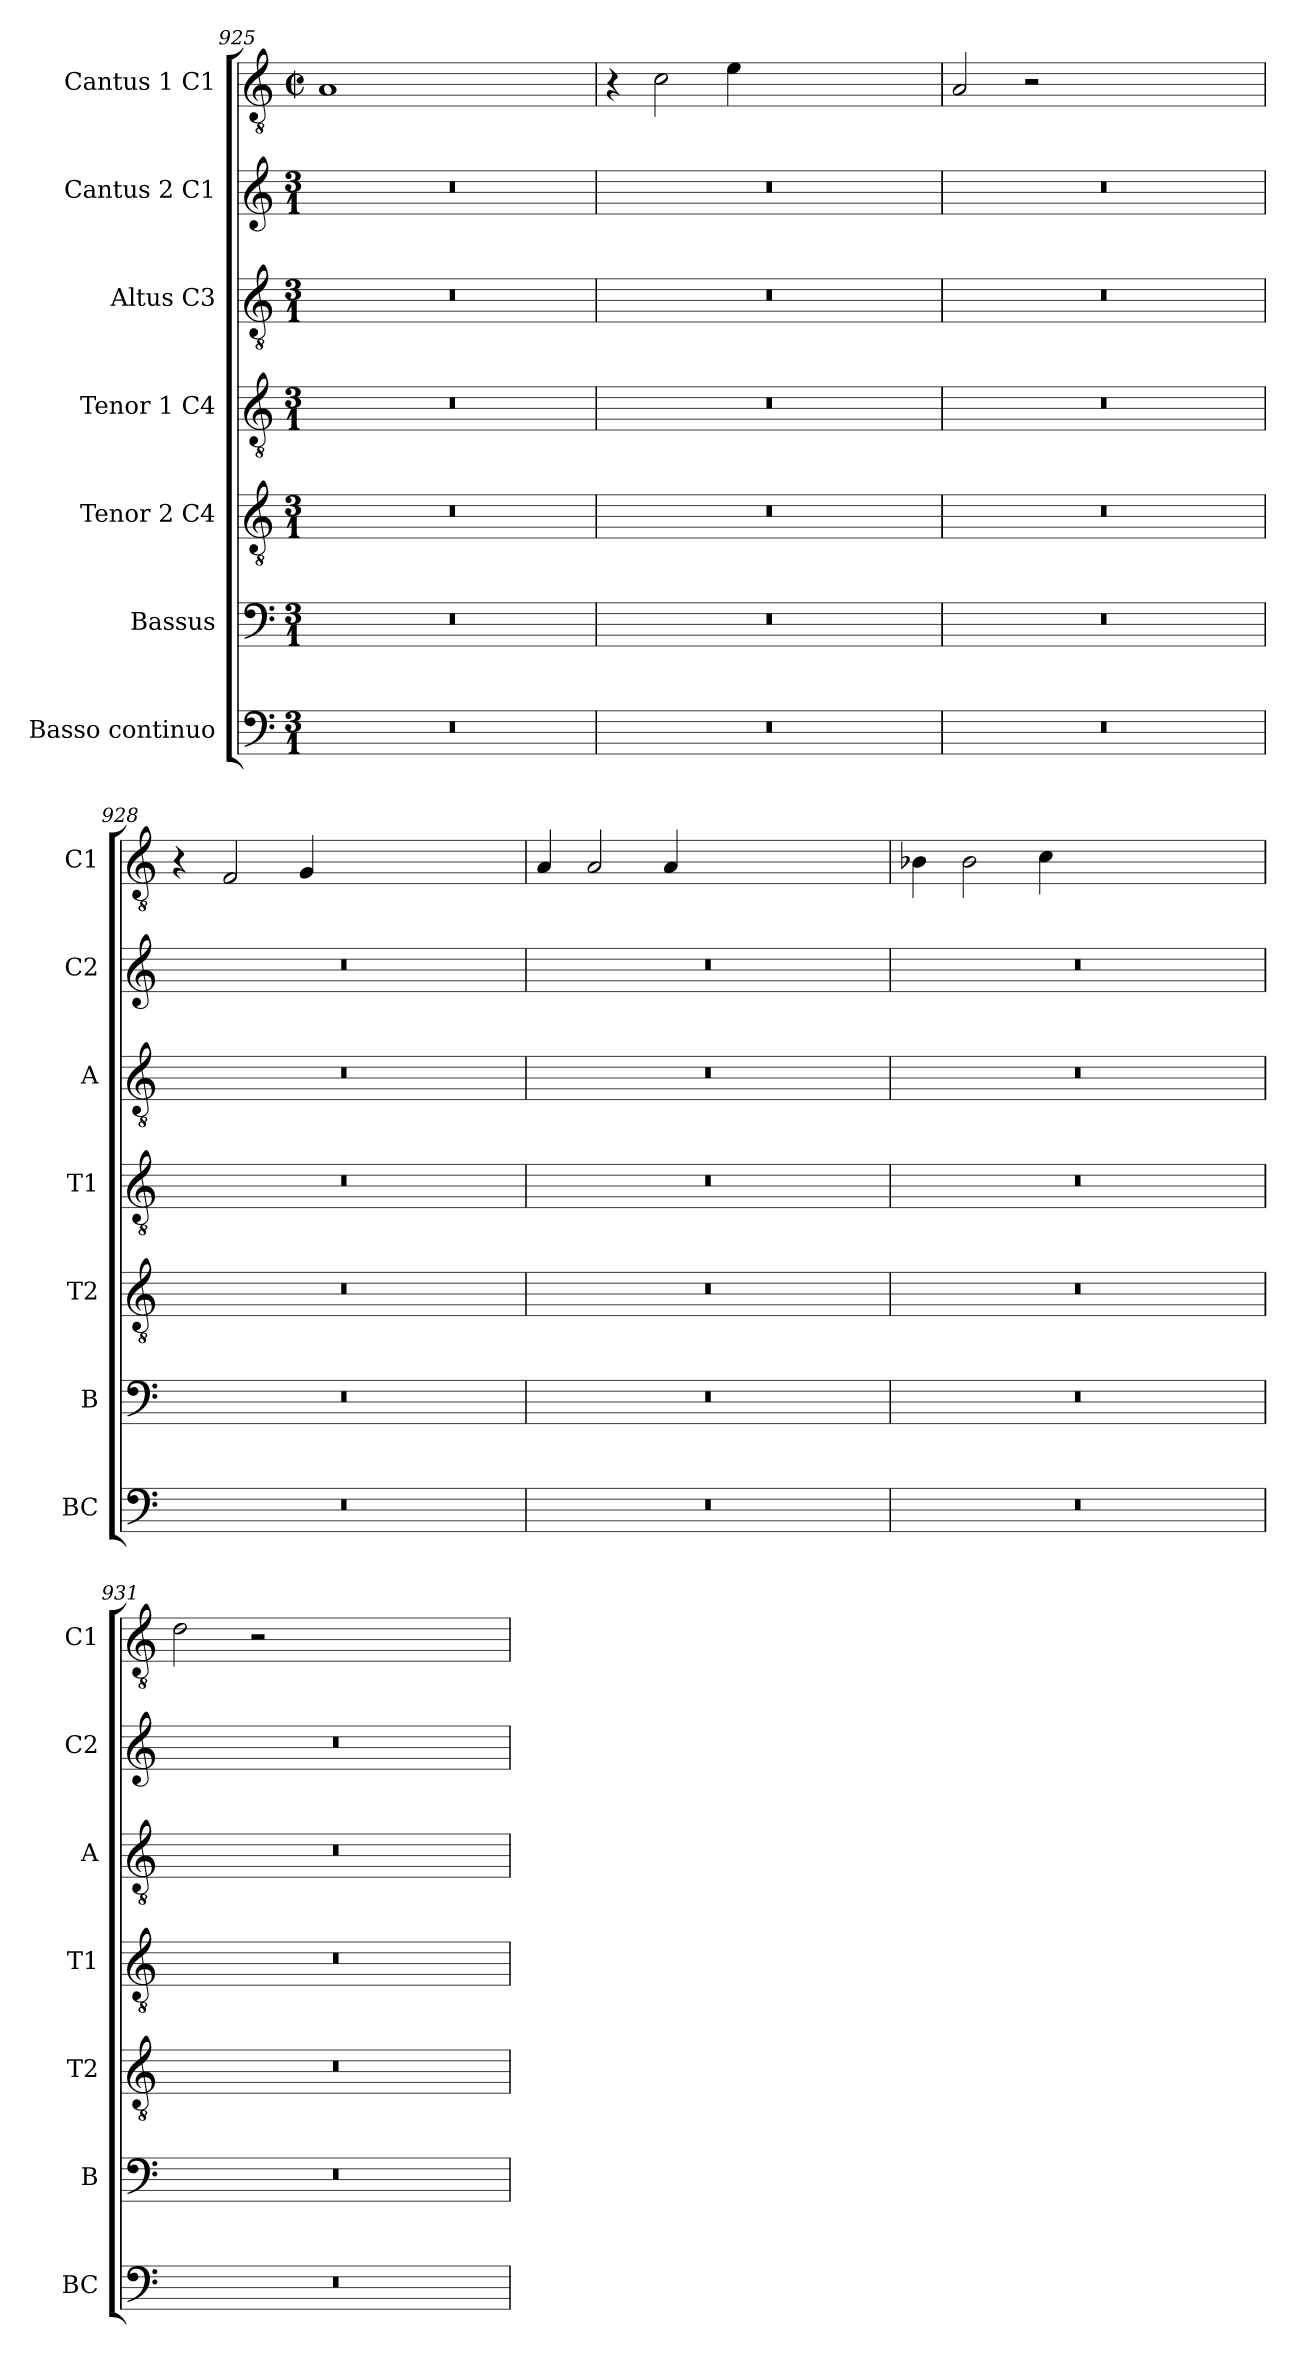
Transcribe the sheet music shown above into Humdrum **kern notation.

**kern	**kern	**kern	**kern	**kern	**kern	**kern
*part7	*part6	*part5	*part4	*part3	*part2	*part1
*staff7	*staff6	*staff5	*staff4	*staff3	*staff2	*staff1
*I"Basso continuo	*I"Bassus	*I"Tenor 2 C4	*I"Tenor 1 C4	*I"Altus C3	*I"Cantus 2 C1	*I"Cantus 1 C1
*I'BC	*I'B	*I'T2	*I'T1	*I'A	*I'C2	*I'C1
*clefF4	*clefF4	*clefGv2	*clefGv2	*clefGv2	*clefG2	*clefGv2
*ITrd7c12	*	*	*	*	*	*
*k[]	*k[]	*k[]	*k[]	*k[]	*k[]	*k[]
*C:	*C:	*C:	*C:	*C:	*C:	*C:
*M3/1	*M3/1	*M3/1	*M3/1	*M3/1	*M3/1	*M2/2
*	*	*	*	*	*	*met(c|)
=925	=925	=925	=925	=925	=925	=925
0.r	0.r	0.r	0.r	0.r	0.r	1A
.	.	.	.	.	.	0ryy
=926	=926	=926	=926	=926	=926	=926
0.r	0.r	0.r	0.r	0.r	0.r	4r
.	.	.	.	.	.	2c\
.	.	.	.	.	.	4e\
.	.	.	.	.	.	0ryy
=927	=927	=927	=927	=927	=927	=927
0.r	0.r	0.r	0.r	0.r	0.r	2A/
.	.	.	.	.	.	2r
.	.	.	.	.	.	0ryy
=928	=928	=928	=928	=928	=928	=928
0.r	0.r	0.r	0.r	0.r	0.r	4r
.	.	.	.	.	.	2F/
.	.	.	.	.	.	4G/
.	.	.	.	.	.	0ryy
=929	=929	=929	=929	=929	=929	=929
0.r	0.r	0.r	0.r	0.r	0.r	4A/
.	.	.	.	.	.	2A/
.	.	.	.	.	.	4A/
.	.	.	.	.	.	0ryy
=930	=930	=930	=930	=930	=930	=930
0.r	0.r	0.r	0.r	0.r	0.r	4B-X\
.	.	.	.	.	.	2B-\
.	.	.	.	.	.	4c\
.	.	.	.	.	.	0ryy
!!LO:LB:g=z
=931	=931	=931	=931	=931	=931	=931
0.r	0.r	0.r	0.r	0.r	0.r	2d\
.	.	.	.	.	.	2r
.	.	.	.	.	.	0ryy
=	=	=	=	=	=	=
*-	*-	*-	*-	*-	*-	*-
